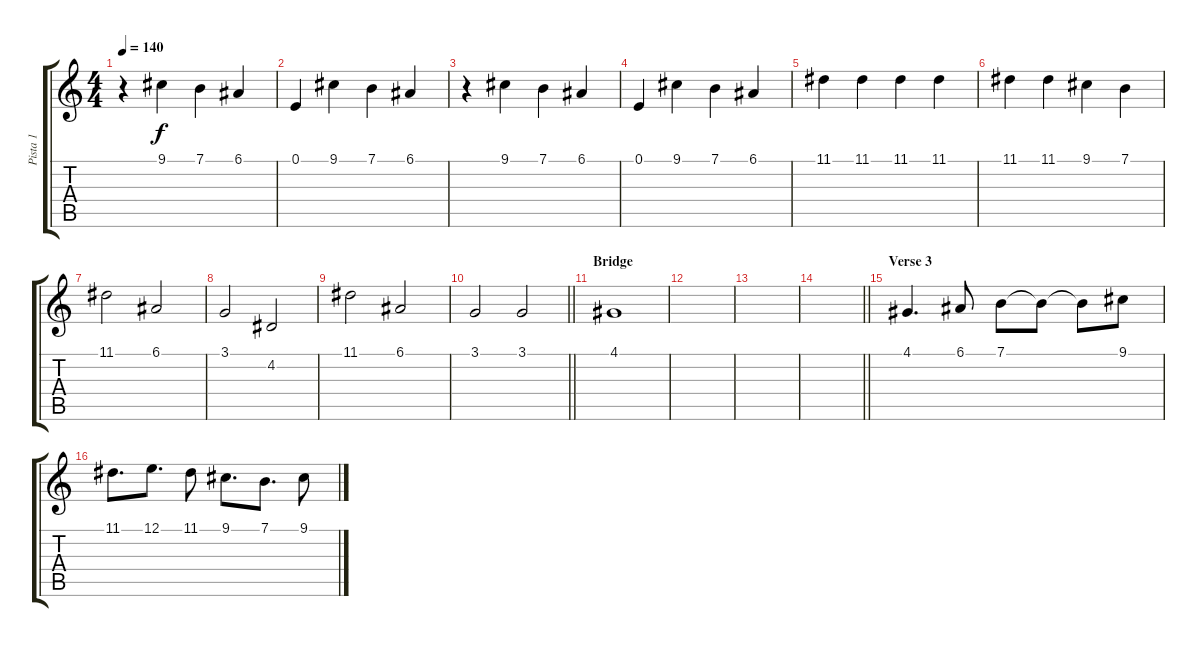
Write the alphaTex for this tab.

\track ("Pista 1" "Pista 1") {instrument recorder}
\staff {score tabs}
\tuning (E4 B3 G3 D3 A2 E2) {hide}
\ts (4 4)
\tempo 140
\clef g2
\ks c
r.4{dy f} 9.1.4 7.1.4 6.1.4 |
0.1.4 9.1.4 7.1.4 6.1.4 |
r.4 9.1.4 7.1.4 6.1.4 |
0.1.4 9.1.4 7.1.4 6.1.4 |
11.1.4 11.1.4 11.1.4 11.1.4 |
11.1.4 11.1.4 9.1.4 7.1.4 |
11.1.2 6.1.2 |
3.1.2 4.2.2 |
11.1.2 6.1.2 |
\barLineRight lightlight
3.1.2 3.1.2 |
\section ("" "Bridge")
4.1.1 |
|
|
\barLineRight lightlight
|
\section ("" "Verse 3")
4.1.4{d} 6.1.8 7.1.8 7.1{t}.8 7.1{t}.8 9.1.8 |
11.1.8{d} 12.1.8{d} 11.1.8 9.1.8{d} 7.1.8{d} 9.1.8
